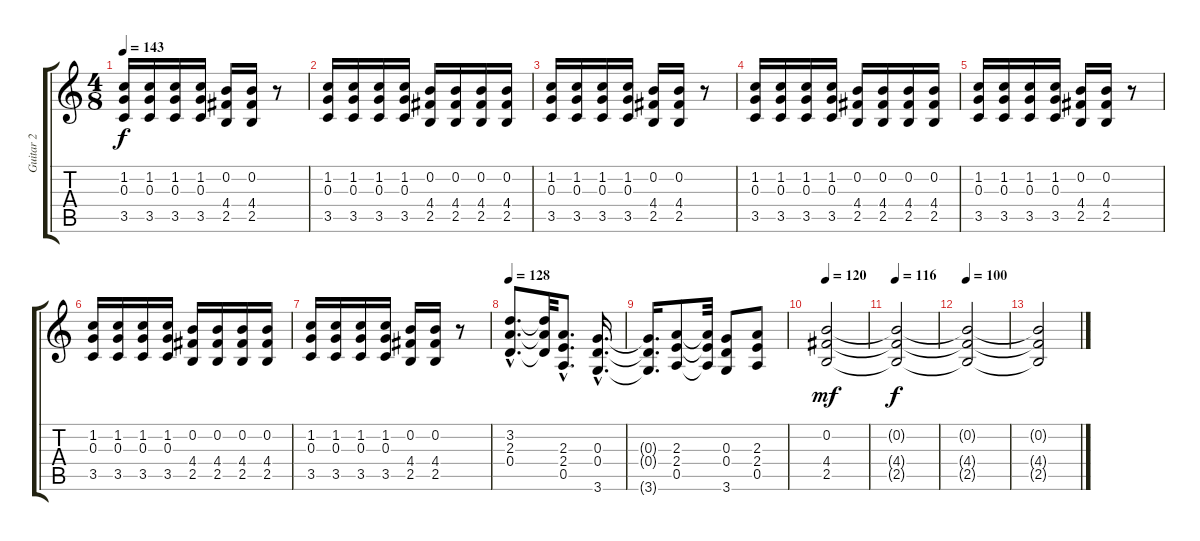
\track ("Guitar 2" "Guitar 2") {instrument overdrivenguitar}
\staff {score tabs}
\tuning (E4 B3 G3 D3 A2 E2) {hide}
\ts (4 8)
\tempo 143
\clef g2
\ks c
(1.2 0.3 3.5).16{dy f} (1.2 0.3 3.5).16 (1.2 0.3 3.5).16 (1.2 0.3 3.5).16 (0.2 4.4 2.5).16 (0.2 4.4 2.5).16 r.8 |
(1.2 0.3 3.5).16 (1.2 0.3 3.5).16 (1.2 0.3 3.5).16 (1.2 0.3 3.5).16 (0.2 4.4 2.5).16 (0.2 4.4 2.5).16 (0.2 4.4 2.5).16 (0.2 4.4 2.5).16 |
(1.2 0.3 3.5).16 (1.2 0.3 3.5).16 (1.2 0.3 3.5).16 (1.2 0.3 3.5).16 (0.2 4.4 2.5).16 (0.2 4.4 2.5).16 r.8 |
(1.2 0.3 3.5).16 (1.2 0.3 3.5).16 (1.2 0.3 3.5).16 (1.2 0.3 3.5).16 (0.2 4.4 2.5).16 (0.2 4.4 2.5).16 (0.2 4.4 2.5).16 (0.2 4.4 2.5).16 |
(1.2 0.3 3.5).16 (1.2 0.3 3.5).16 (1.2 0.3 3.5).16 (1.2 0.3 3.5).16 (0.2 4.4 2.5).16 (0.2 4.4 2.5).16 r.8 |
(1.2 0.3 3.5).16 (1.2 0.3 3.5).16 (1.2 0.3 3.5).16 (1.2 0.3 3.5).16 (0.2 4.4 2.5).16 (0.2 4.4 2.5).16 (0.2 4.4 2.5).16 (0.2 4.4 2.5).16 |
(1.2 0.3 3.5).16 (1.2 0.3 3.5).16 (1.2 0.3 3.5).16 (1.2 0.3 3.5).16 (0.2 4.4 2.5).16 (0.2 4.4 2.5).16 r.8 |
\tempo 128
(3.2{hac} 2.3{hac} 0.4{hac}).8{d} (3.2{t} 2.3{t} 0.4{t}).32 (2.3{hac} 2.4{hac} 0.5{hac}).8{d} (0.3{hac} 0.4{hac} 3.6{hac}).16{d} |
(0.3{t} 0.4{t} 3.6{t}).16{d} (2.3 2.4 0.5).8 (2.3{t} 2.4{t} 0.5{t}).32 (0.3 0.4 3.6).8 (2.3 2.4 0.5).8 |
\tempo 120
(0.2 4.4 2.5).2{dy mf} |
\tempo 116
(0.2{t} 4.4{t} 2.5{t}).2{dy f} |
\tempo 100
(0.2{t} 4.4{t} 2.5{t}).2 |
(0.2{t} 4.4{t} 2.5{t}).2
